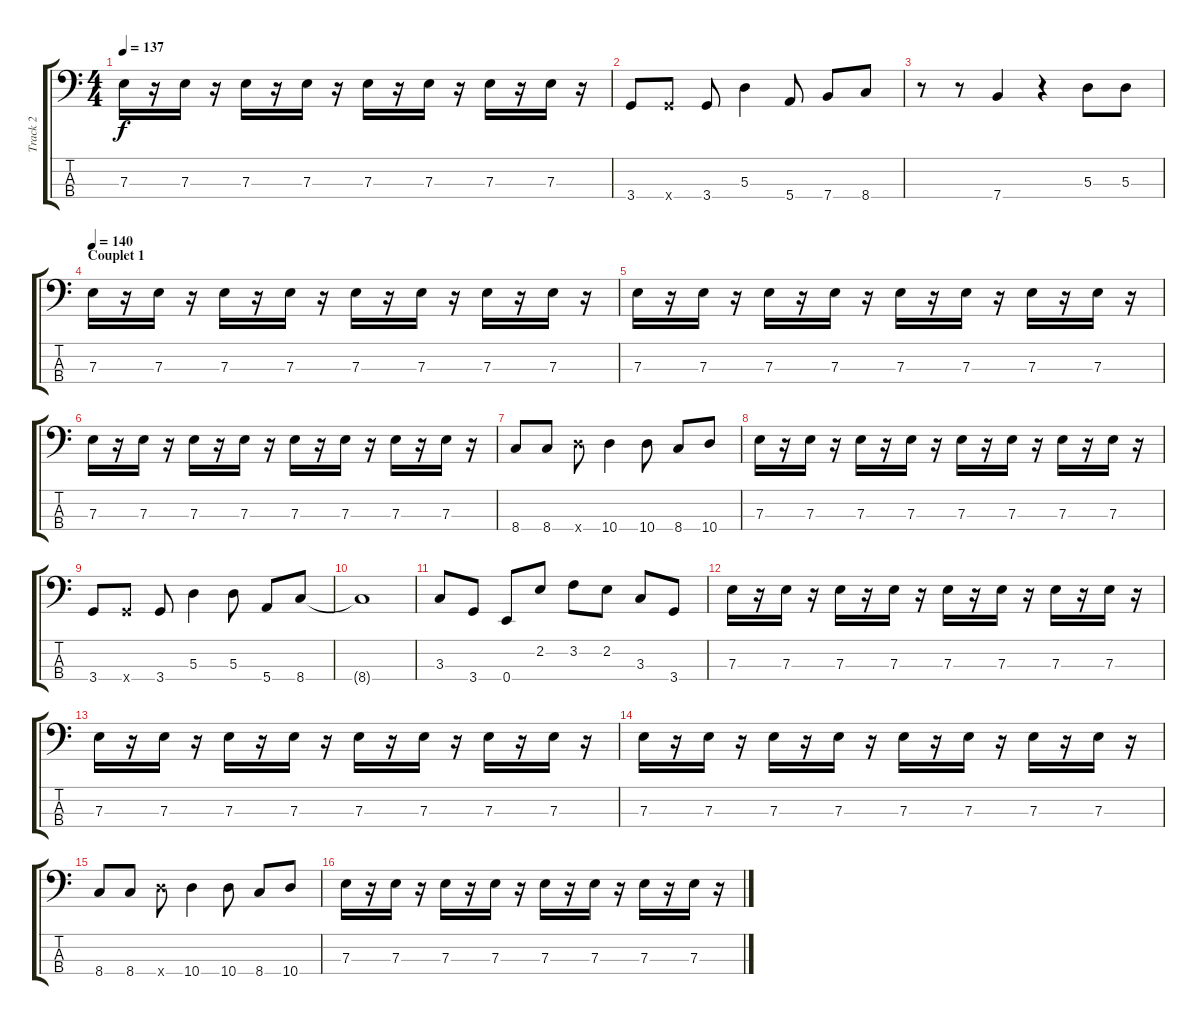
\track ("Track 2" "Track 2") {instrument electricbassfinger}
\staff {score tabs}
\tuning (G2 D2 A1 E1) {hide}
\ts (4 4)
\tempo 137
\clef f4
\ks c
7.3.16{dy f} r.16 7.3.16 r.16 7.3.16 r.16 7.3.16 r.16 7.3.16 r.16 7.3.16 r.16 7.3.16 r.16 7.3.16 r.16 |
3.4.8 3.4{x}.8 3.4.8 5.3.4 5.4.8 7.4.8 8.4.8 |
r.8 r.8 7.4.4 r.4 5.3.8 5.3.8 |
\section ("" "Couplet 1")
\tempo 140
7.3.16 r.16 7.3.16 r.16 7.3.16 r.16 7.3.16 r.16 7.3.16 r.16 7.3.16 r.16 7.3.16 r.16 7.3.16 r.16 |
7.3.16 r.16 7.3.16 r.16 7.3.16 r.16 7.3.16 r.16 7.3.16 r.16 7.3.16 r.16 7.3.16 r.16 7.3.16 r.16 |
7.3.16 r.16 7.3.16 r.16 7.3.16 r.16 7.3.16 r.16 7.3.16 r.16 7.3.16 r.16 7.3.16 r.16 7.3.16 r.16 |
8.4.8 8.4.8 10.4{x}.8 10.4.4 10.4.8 8.4.8 10.4.8 |
7.3.16 r.16 7.3.16 r.16 7.3.16 r.16 7.3.16 r.16 7.3.16 r.16 7.3.16 r.16 7.3.16 r.16 7.3.16 r.16 |
3.4.8 3.4{x}.8 3.4.8 5.3.4 5.3.8 5.4.8 8.4.8 |
8.4{t}.1 |
3.3.8 3.4.8 0.4.8 2.2.8 3.2.8 2.2.8 3.3.8 3.4.8 |
7.3.16 r.16 7.3.16 r.16 7.3.16 r.16 7.3.16 r.16 7.3.16 r.16 7.3.16 r.16 7.3.16 r.16 7.3.16 r.16 |
7.3.16 r.16 7.3.16 r.16 7.3.16 r.16 7.3.16 r.16 7.3.16 r.16 7.3.16 r.16 7.3.16 r.16 7.3.16 r.16 |
7.3.16 r.16 7.3.16 r.16 7.3.16 r.16 7.3.16 r.16 7.3.16 r.16 7.3.16 r.16 7.3.16 r.16 7.3.16 r.16 |
8.4.8 8.4.8 10.4{x}.8 10.4.4 10.4.8 8.4.8 10.4.8 |
7.3.16 r.16 7.3.16 r.16 7.3.16 r.16 7.3.16 r.16 7.3.16 r.16 7.3.16 r.16 7.3.16 r.16 7.3.16 r.16
